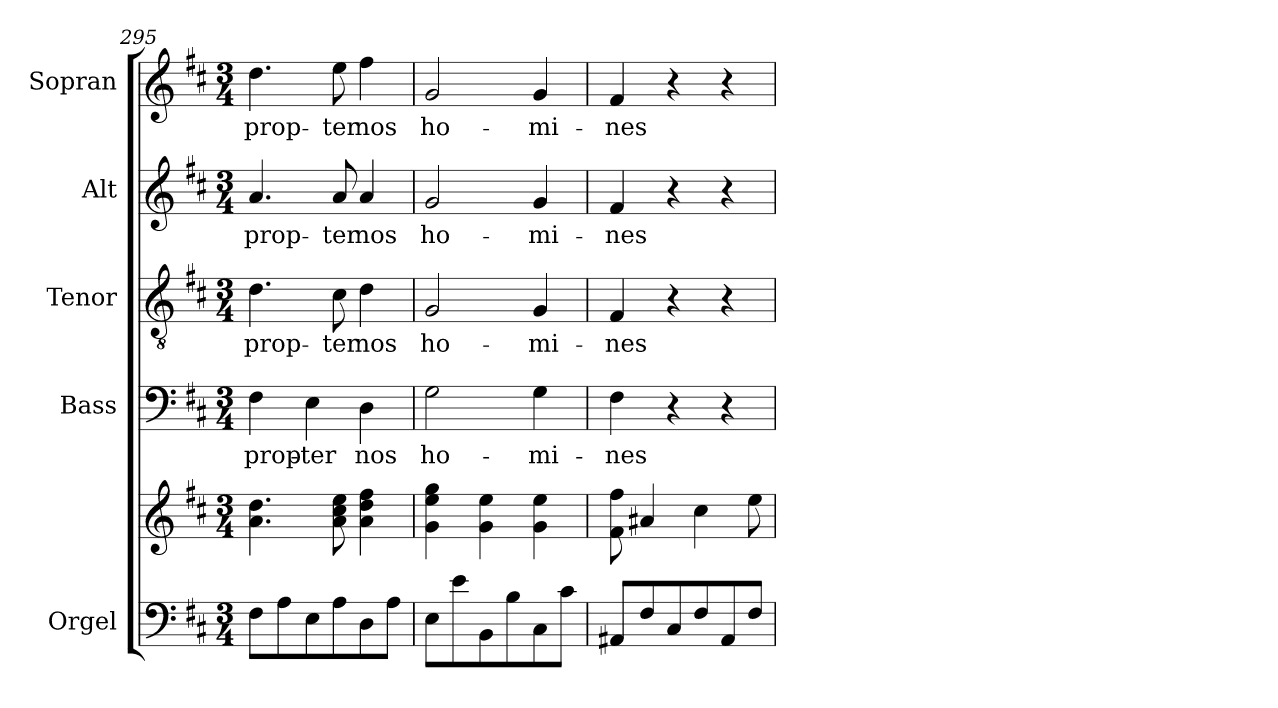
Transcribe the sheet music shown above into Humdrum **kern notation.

**kern	**kern	**kern	**text	**kern	**text	**kern	**text	**kern	**text
*part5	*part5	*part4	*part4	*part3	*part3	*part2	*part2	*part1	*part1
*staff6	*staff5	*staff4	*staff4	*staff3	*staff3	*staff2	*staff2	*staff1	*staff1
*I"Orgel	*	*I"Bass	*	*I"Tenor	*	*I"Alt	*	*I"Sopran	*
*I'Org.	*	*I'B.	*	*I'T.	*	*I'A.	*	*I'S.	*
*clefF4	*clefG2	*clefF4	*	*clefGv2	*	*clefG2	*	*clefG2	*
*k[f#c#]	*k[f#c#]	*k[f#c#]	*	*k[f#c#]	*	*k[f#c#]	*	*k[f#c#]	*
*D:	*D:	*D:	*	*D:	*	*D:	*	*D:	*
*M3/4	*M3/4	*M3/4	*	*M3/4	*	*M3/4	*	*M3/4	*
=295	=295	=295	=295	=295	=295	=295	=295	=295	=295
!	!	!	!LO:LY:b	!	!LO:LY:b	!	!LO:LY:b	!	!LO:LY:b
8F#\L	4.a\ 4.dd\	4F#\	prop-	4.d\	prop-	4.a/	prop-	4.dd\	prop-
8A\	.	.	.	.	.	.	.	.	.
!	!	!	!LO:LY:b	!	!	!	!	!	!
8E\	.	4E\	-ter	.	.	.	.	.	.
!	!	!	!	!	!LO:LY:b	!	!LO:LY:b	!	!LO:LY:b
8A\	8a\ 8cc#\ 8ee\	.	.	8c#\	-ter	8a/	-ter	8ee\	-ter
!	!	!	!LO:LY:b	!	!LO:LY:b	!	!LO:LY:b	!	!LO:LY:b
8D\	4a\ 4dd\ 4ff#\	4D\	nos	4d\	nos	4a/	nos	4ff#\	nos
8A\J	.	.	.	.	.	.	.	.	.
=296	=296	=296	=296	=296	=296	=296	=296	=296	=296
!	!	!	!LO:LY:b	!	!LO:LY:b	!	!LO:LY:b	!	!LO:LY:b
8E\L	4g\ 4ee\ 4gg\	2G\	ho-	2G/	ho-	2g/	ho-	2g/	ho-
8e\	.	.	.	.	.	.	.	.	.
8BB\	4g\ 4ee\	.	.	.	.	.	.	.	.
8B\	.	.	.	.	.	.	.	.	.
!	!	!	!LO:LY:b	!	!LO:LY:b	!	!LO:LY:b	!	!LO:LY:b
8C#\	4g\ 4ee\	4G\	-mi-	4G/	-mi-	4g/	-mi-	4g/	-mi-
8c#\J	.	.	.	.	.	.	.	.	.
=297	=297	=297	=297	=297	=297	=297	=297	=297	=297
!	!	!	!LO:LY:b	!	!LO:LY:b	!	!LO:LY:b	!	!LO:LY:b
8AA#X/L	8f#\ 8ff#\	4F#\	-nes	4F#/	-nes	4f#/	-nes	4f#/	-nes
8F#/	4a#X/	.	.	.	.	.	.	.	.
8C#/	.	4r	.	4r	.	4r	.	4r	.
8F#/	4cc#\	.	.	.	.	.	.	.	.
8AA#/	.	4r	.	4r	.	4r	.	4r	.
8F#/J	8ee\	.	.	.	.	.	.	.	.
=	=	=	=	=	=	=	=	=	=
*-	*-	*-	*-	*-	*-	*-	*-	*-	*-
